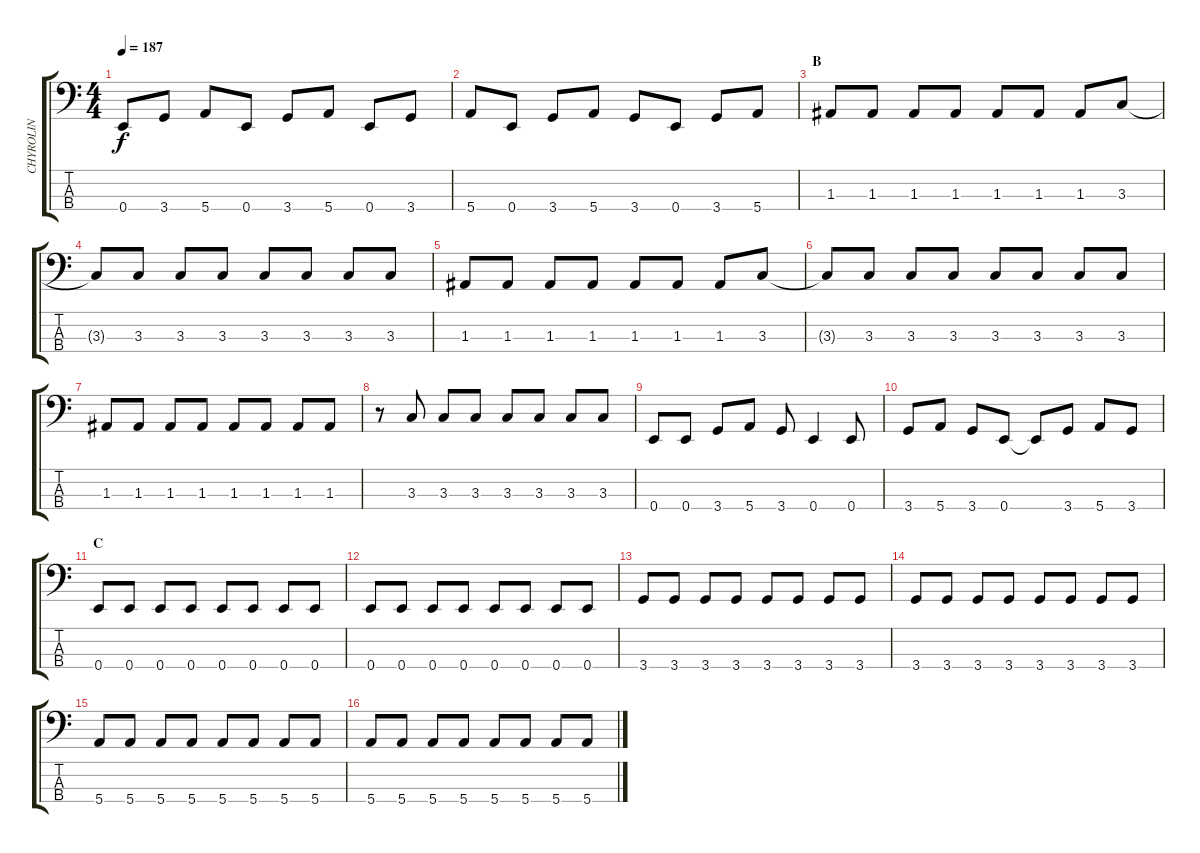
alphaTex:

\track ("CHYROLIN" "CHYROLIN") {instrument overdrivenguitar}
\staff {score tabs}
\tuning (G2 D2 A1 E1) {hide}
\ts (4 4)
\tempo 187
\clef f4
\ks c
0.4.8{dy f} 3.4.8 5.4.8 0.4.8 3.4.8 5.4.8 0.4.8 3.4.8 |
5.4.8 0.4.8 3.4.8 5.4.8 3.4.8 0.4.8 3.4.8 5.4.8 |
\section ("" "B")
1.3.8 1.3.8 1.3.8 1.3.8 1.3.8 1.3.8 1.3.8 3.3.8 |
3.3{t}.8 3.3.8 3.3.8 3.3.8 3.3.8 3.3.8 3.3.8 3.3.8 |
1.3.8 1.3.8 1.3.8 1.3.8 1.3.8 1.3.8 1.3.8 3.3.8 |
3.3{t}.8 3.3.8 3.3.8 3.3.8 3.3.8 3.3.8 3.3.8 3.3.8 |
1.3.8 1.3.8 1.3.8 1.3.8 1.3.8 1.3.8 1.3.8 1.3.8 |
r.8 3.3.8 3.3.8 3.3.8 3.3.8 3.3.8 3.3.8 3.3.8 |
0.4.8 0.4.8 3.4.8 5.4.8 3.4.8 0.4.4 0.4.8 |
3.4.8 5.4.8 3.4.8 0.4.8 0.4{t}.8 3.4.8 5.4.8 3.4.8 |
\section ("" "C")
0.4.8 0.4.8 0.4.8 0.4.8 0.4.8 0.4.8 0.4.8 0.4.8 |
0.4.8 0.4.8 0.4.8 0.4.8 0.4.8 0.4.8 0.4.8 0.4.8 |
3.4.8 3.4.8 3.4.8 3.4.8 3.4.8 3.4.8 3.4.8 3.4.8 |
3.4.8 3.4.8 3.4.8 3.4.8 3.4.8 3.4.8 3.4.8 3.4.8 |
5.4.8 5.4.8 5.4.8 5.4.8 5.4.8 5.4.8 5.4.8 5.4.8 |
5.4.8 5.4.8 5.4.8 5.4.8 5.4.8 5.4.8 5.4.8 5.4.8
